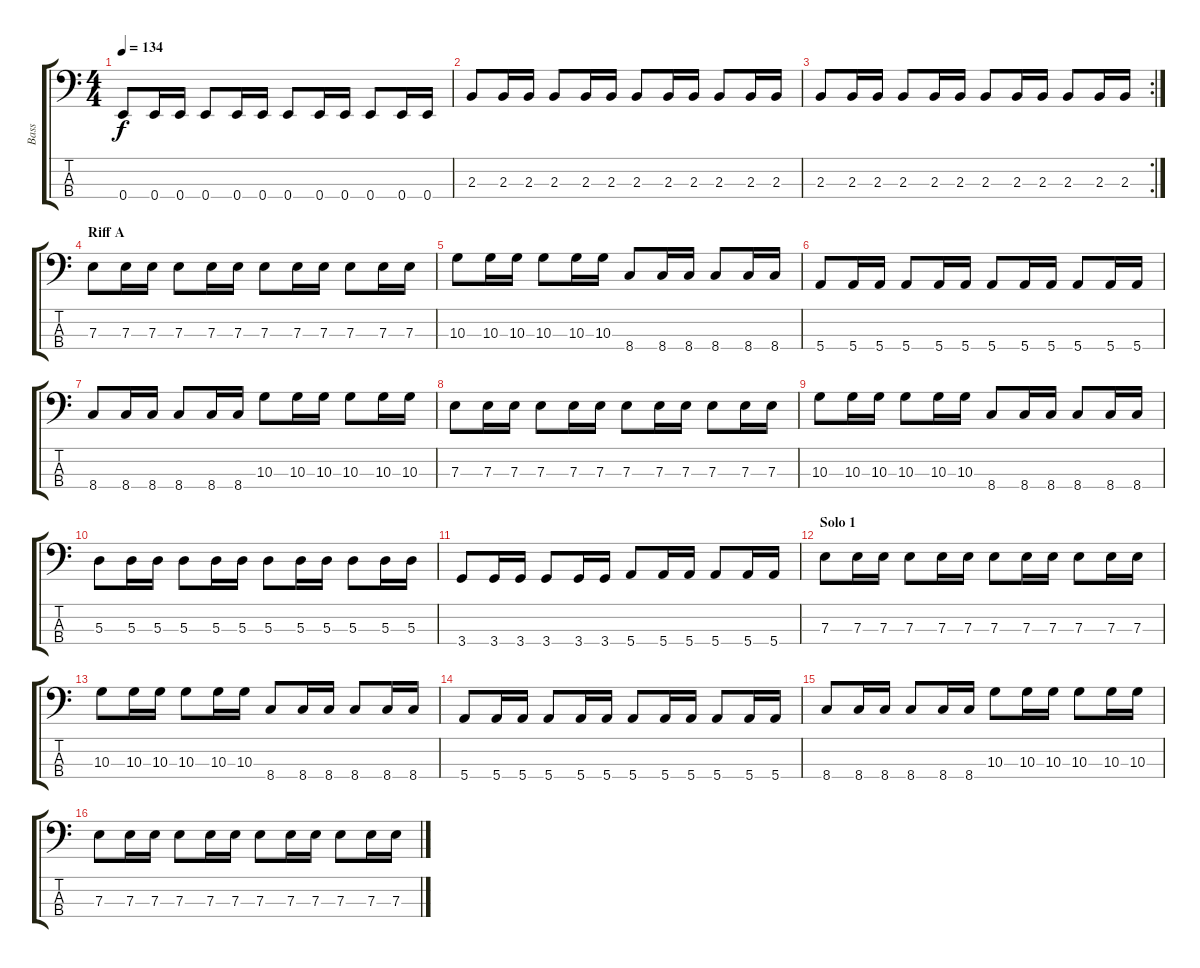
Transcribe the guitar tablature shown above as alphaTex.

\track ("Bass" "Bass") {instrument electricbassfinger}
\staff {score tabs}
\tuning (G2 D2 A1 E1) {hide}
\ts (4 4)
\tempo 134
\clef f4
\ks c
0.4.8{dy f} 0.4.16 0.4.16 0.4.8 0.4.16 0.4.16 0.4.8 0.4.16 0.4.16 0.4.8 0.4.16 0.4.16 |
2.3.8 2.3.16 2.3.16 2.3.8 2.3.16 2.3.16 2.3.8 2.3.16 2.3.16 2.3.8 2.3.16 2.3.16 |
\rc 2
2.3.8 2.3.16 2.3.16 2.3.8 2.3.16 2.3.16 2.3.8 2.3.16 2.3.16 2.3.8 2.3.16 2.3.16 |
\section ("" "Riff A")
7.3.8 7.3.16 7.3.16 7.3.8 7.3.16 7.3.16 7.3.8 7.3.16 7.3.16 7.3.8 7.3.16 7.3.16 |
10.3.8 10.3.16 10.3.16 10.3.8 10.3.16 10.3.16 8.4.8 8.4.16 8.4.16 8.4.8 8.4.16 8.4.16 |
5.4.8 5.4.16 5.4.16 5.4.8 5.4.16 5.4.16 5.4.8 5.4.16 5.4.16 5.4.8 5.4.16 5.4.16 |
8.4.8 8.4.16 8.4.16 8.4.8 8.4.16 8.4.16 10.3.8 10.3.16 10.3.16 10.3.8 10.3.16 10.3.16 |
7.3.8 7.3.16 7.3.16 7.3.8 7.3.16 7.3.16 7.3.8 7.3.16 7.3.16 7.3.8 7.3.16 7.3.16 |
10.3.8 10.3.16 10.3.16 10.3.8 10.3.16 10.3.16 8.4.8 8.4.16 8.4.16 8.4.8 8.4.16 8.4.16 |
5.3.8 5.3.16 5.3.16 5.3.8 5.3.16 5.3.16 5.3.8 5.3.16 5.3.16 5.3.8 5.3.16 5.3.16 |
3.4.8 3.4.16 3.4.16 3.4.8 3.4.16 3.4.16 5.4.8 5.4.16 5.4.16 5.4.8 5.4.16 5.4.16 |
\section ("" "Solo 1")
7.3.8 7.3.16 7.3.16 7.3.8 7.3.16 7.3.16 7.3.8 7.3.16 7.3.16 7.3.8 7.3.16 7.3.16 |
10.3.8 10.3.16 10.3.16 10.3.8 10.3.16 10.3.16 8.4.8 8.4.16 8.4.16 8.4.8 8.4.16 8.4.16 |
5.4.8 5.4.16 5.4.16 5.4.8 5.4.16 5.4.16 5.4.8 5.4.16 5.4.16 5.4.8 5.4.16 5.4.16 |
8.4.8 8.4.16 8.4.16 8.4.8 8.4.16 8.4.16 10.3.8 10.3.16 10.3.16 10.3.8 10.3.16 10.3.16 |
7.3.8 7.3.16 7.3.16 7.3.8 7.3.16 7.3.16 7.3.8 7.3.16 7.3.16 7.3.8 7.3.16 7.3.16
